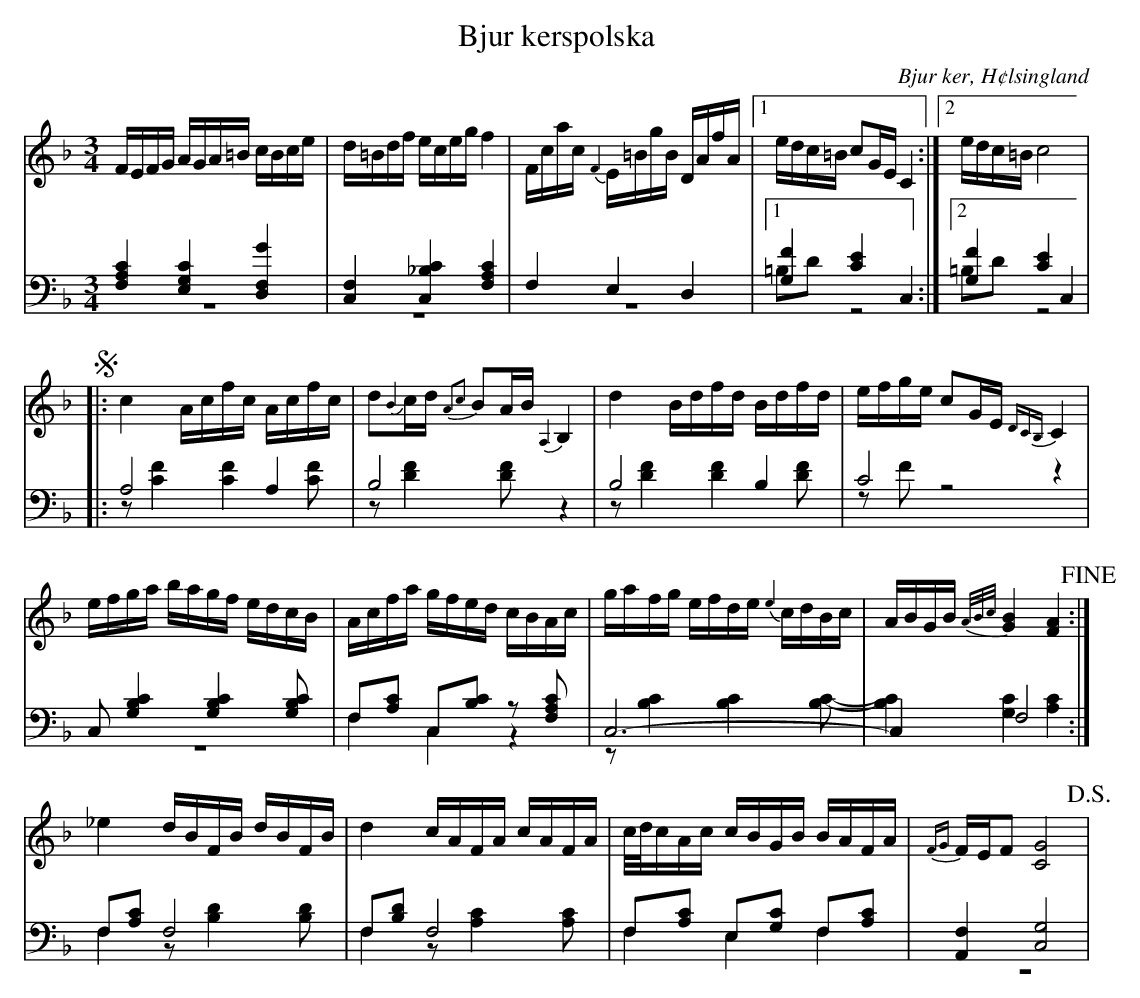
X:1
T: Bjur kerspolska
O: Bjur ker, H¢lsingland
M: 3/4
L: 1/16
K: F
V:1
V:2
V:3 merge
V:1
FEFG AGA=B cBce|d=Bdf eceg f4|Fcac {F2}E=BgB DAfA|1 edc=B c2GE C4:|2 edc=B c8 |
!segno! |:c4 Acfc Acfc|d2{B2}cd {A2c2}B2AB {A,2}B,4|d4 Bdfd Bdfd|efge c2GE {DCB,}C4|
efga bagf edcB|Acfa gfed cBAc|gafg efde {e2}cdBc|ABGB {A/B/c/}[G4B4] [F4A4] !fine!:|
_e4 dBFB dBFB|d4 cAFA cAFA|c/d/cAc cBGB BAFA|{FG}FEF2 [C8G8] !D.S.!|
V:2 clef=bass
[F,4A,4C4] [E,4G,4C4] [D,4F,4G4]|[C,4F,4] [C,4_B,4C4] [F,4A,4C4]|F,4 E,4 D,4|1 [G,4F4] [C4E4] C,4:|2 [G,4F4] [C4E4] C,4 |
|:A,8 A,4|B,8 z4|B,8  B,4|C8 z4|
C,2 [G,4B,4C4] [G,4B,4C4] [G,2B,2C2]|F,2[A,2C2] C,2[B,2C2] z2 [F,2A,2C2]|C,12-|C,4 F,8:|
F,2[A,2C2] F,8|F,2[B,2D2] F,8|F,2[A,2C2] E,2[G,2C2] F,2[A,2C2]|[A,,4F,4] [C,8G,8] |
V:3 clef=bass
z12|z12|z12|1 =B,2D2 z8:|2 =B,2D2 z8|
|:z2 [C4F4] [C4F4] [C2F2]|z2 [D4F4] [D2F2] z4|z2 [D4F4] [D4F4] [D2F2]|z2 F2 z8|
z12|F,4 C,4 z4|z2 [B,4C4] [B,4C4] [B,2C2]-|[B,4C4] [G,4C4] [A,4C4]:|
F,4 z2 [B,4D4] [B,2D2]|F,4 z2 [A,4C4] [A,2C2]|F,4 E,4 F,4|z12|
